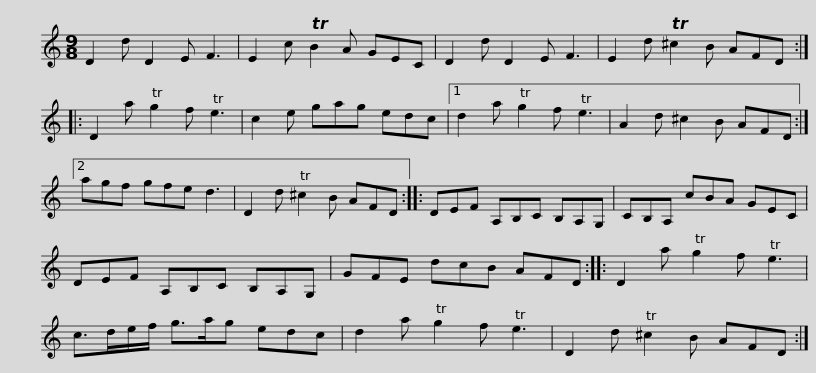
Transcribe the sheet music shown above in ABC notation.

X:1
L:1/8
M:9/8
I:linebreak $
K:C
V:1 treble
V:1
 D2 d D2 E F3 | E2 c TB2 A GEC | D2 d D2 E F3 | E2 d T^c2 B AFD :: D2 a Tg2 f Te3 | %5
 c2 e gag edc |1$ d2 a Tg2 f Te3 | A2 d ^c2 B AFD :|2 agf gfe d3 | D2 d T^c2 B AFD :: %10
 DEF A,B,C B,A,G, |$ CB,A, cBA GEC | DEF A,B,C B,A,G, | GFE dcB AFD :: D2 a Tg2 f Te3 |$ %15
 c>de/f/ g>ag edc | d2 a Tg2 f Te3 | D2 d T^c2 B AFD :| %18
